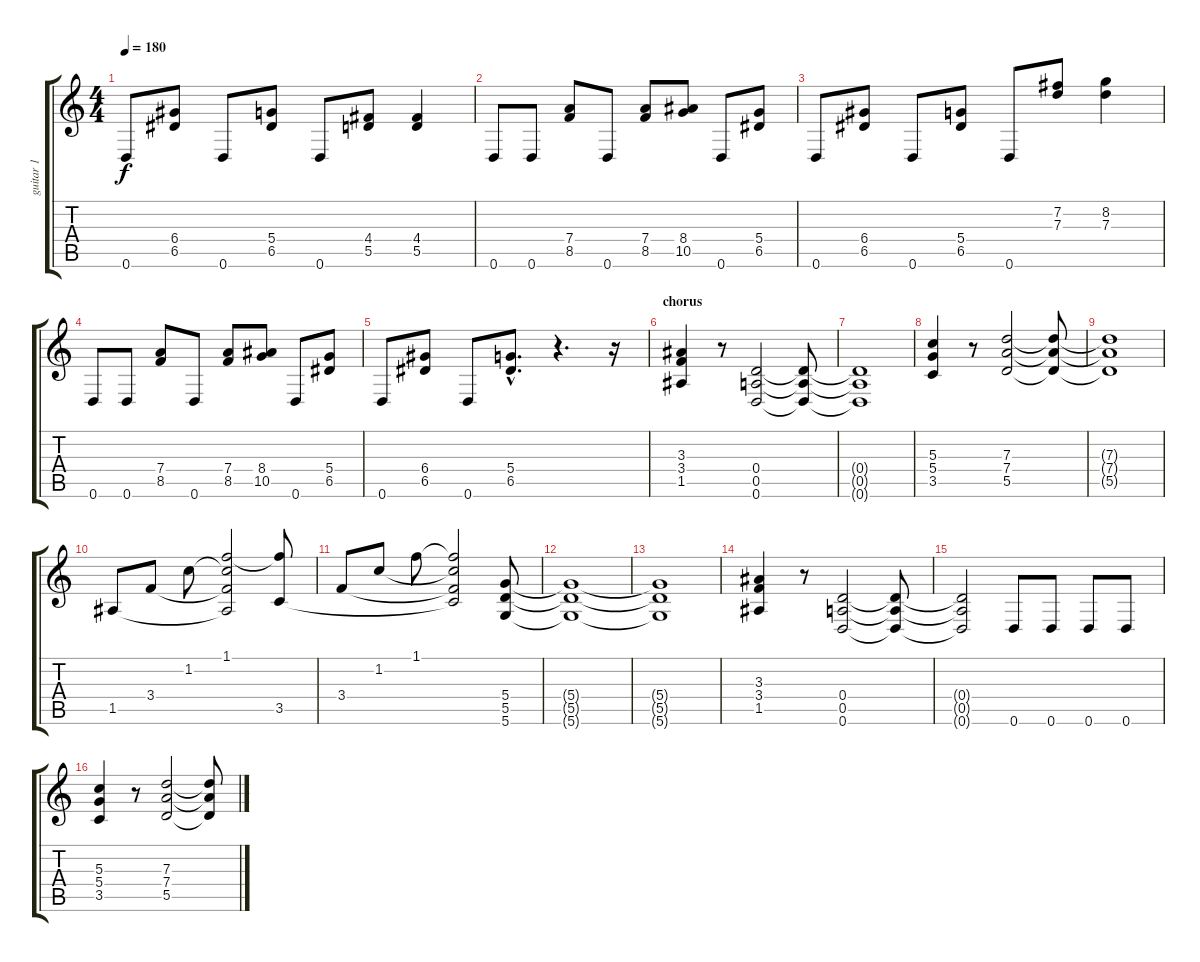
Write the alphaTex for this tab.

\track ("guitar 1" "guitar 1") {instrument distortionguitar}
\staff {score tabs}
\tuning (E4 B3 G3 D3 A2 D2) {hide}
\ts (4 4)
\tempo 180
\clef g2
\ks c
0.6.8{dy f} (6.4 6.5).8 0.6.8 (5.4 6.5).8 0.6.8 (4.4 5.5).8 (4.4 5.5).4 |
0.6.8 0.6.8 (7.4 8.5).8 0.6.8 (7.4 8.5).8 (8.4 10.5).8 0.6.8 (5.4 6.5).8 |
0.6.8 (6.4 6.5).8 0.6.8 (5.4 6.5).8 0.6.8 (7.2 7.3).8 (8.2 7.3).4 |
0.6.8 0.6.8 (7.4 8.5).8 0.6.8 (7.4 8.5).8 (8.4 10.5).8 0.6.8 (5.4 6.5).8 |
0.6.8 (6.4 6.5).8 0.6.8 (5.4{hac} 6.5{hac}).8{d} r.4{d} r.16 |
\section ("" "chorus")
(3.3 3.4 1.5).4 r.8 (0.4 0.5 0.6).2 (0.4{t} 0.5{t} 0.6{t}).8 |
(0.4{t} 0.5{t} 0.6{t}).1 |
(5.3 5.4 3.5).4 r.8 (7.3 7.4 5.5).2 (7.3{t} 7.4{t} 5.5{t}).8 |
(7.3{t} 7.4{t} 5.5{t}).1 |
1.5.8 3.4.8 1.2.8 (1.1 1.2{t} 3.4{t} 1.5{t}).2 (1.1{t} 3.5).8 |
3.4.8 1.2.8 1.1.8 (1.1{t} 1.2{t} 3.4{t} 3.5{t}).2 (5.4 5.5 5.6).8 |
(5.4{t} 5.5{t} 5.6{t}).1 |
(5.4{t} 5.5{t} 5.6{t}).1 |
(3.3 3.4 1.5).4 r.8 (0.4 0.5 0.6).2 (0.4{t} 0.5{t} 0.6{t}).8 |
(0.4{t} 0.5{t} 0.6{t}).2 0.6.8 0.6.8 0.6.8 0.6.8 |
(5.3 5.4 3.5).4 r.8 (7.3 7.4 5.5).2 (7.3{t} 7.4{t} 5.5{t}).8
